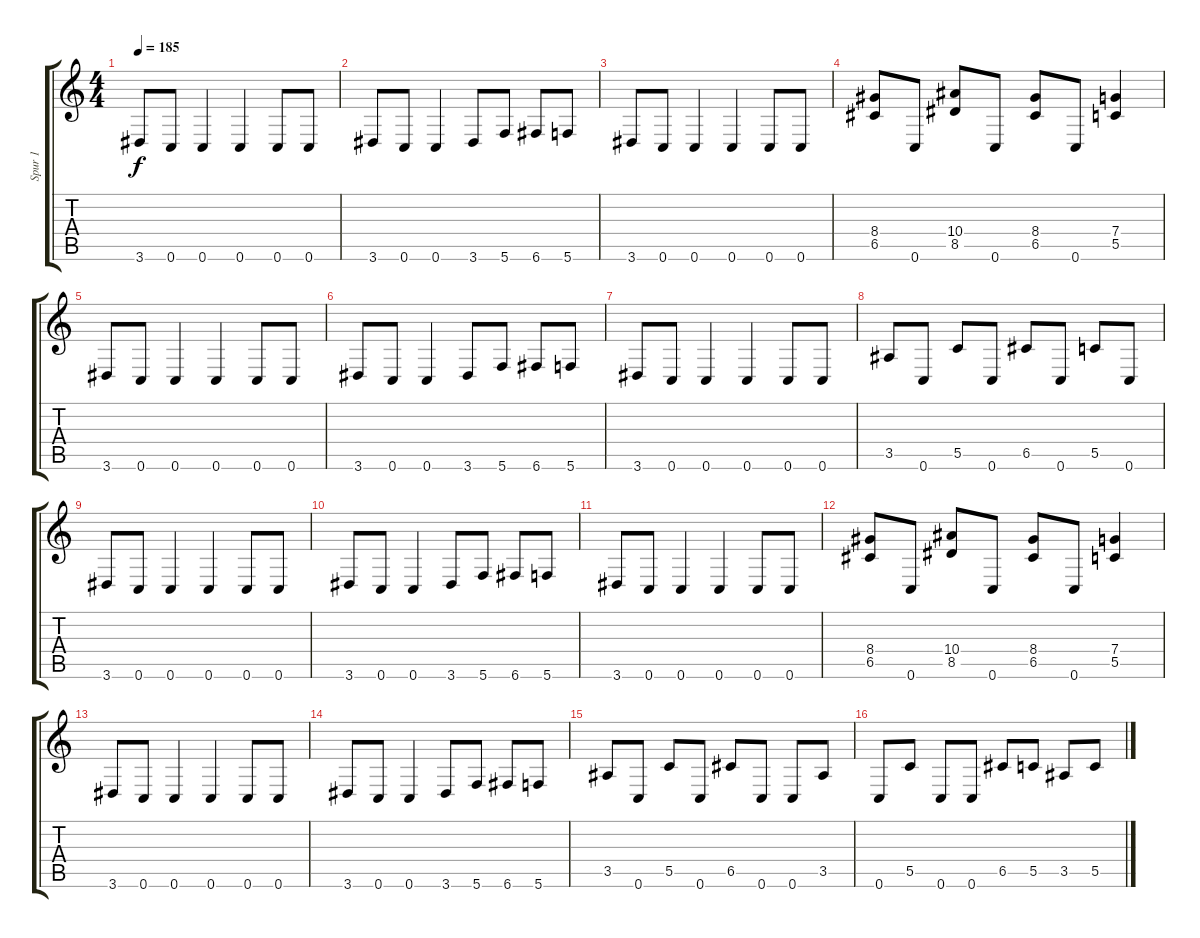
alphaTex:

\track ("Spur 1" "Spur 1") {instrument overdrivenguitar}
\staff {score tabs}
\tuning (D4 A3 F3 C3 G2 C2) {hide}
\ts (4 4)
\tempo 185
\clef g2
\ks c
3.6.8{dy f} 0.6.8 0.6.4 0.6.4 0.6.8 0.6.8 |
3.6.8 0.6.8 0.6.4 3.6.8 5.6.8 6.6.8 5.6.8 |
3.6.8 0.6.8 0.6.4 0.6.4 0.6.8 0.6.8 |
(8.4 6.5).8 0.6.8 (10.4 8.5).8 0.6.8 (8.4 6.5).8 0.6.8 (7.4 5.5).4 |
3.6.8 0.6.8 0.6.4 0.6.4 0.6.8 0.6.8 |
3.6.8 0.6.8 0.6.4 3.6.8 5.6.8 6.6.8 5.6.8 |
3.6.8 0.6.8 0.6.4 0.6.4 0.6.8 0.6.8 |
3.5.8 0.6.8 5.5.8 0.6.8 6.5.8 0.6.8 5.5.8 0.6.8 |
3.6.8 0.6.8 0.6.4 0.6.4 0.6.8 0.6.8 |
3.6.8 0.6.8 0.6.4 3.6.8 5.6.8 6.6.8 5.6.8 |
3.6.8 0.6.8 0.6.4 0.6.4 0.6.8 0.6.8 |
(8.4 6.5).8 0.6.8 (10.4 8.5).8 0.6.8 (8.4 6.5).8 0.6.8 (7.4 5.5).4 |
3.6.8 0.6.8 0.6.4 0.6.4 0.6.8 0.6.8 |
3.6.8 0.6.8 0.6.4 3.6.8 5.6.8 6.6.8 5.6.8 |
3.5.8 0.6.8 5.5.8 0.6.8 6.5.8 0.6.8 0.6.8 3.5.8 |
0.6.8 5.5.8 0.6.8 0.6.8 6.5.8 5.5.8 3.5.8 5.5.8
